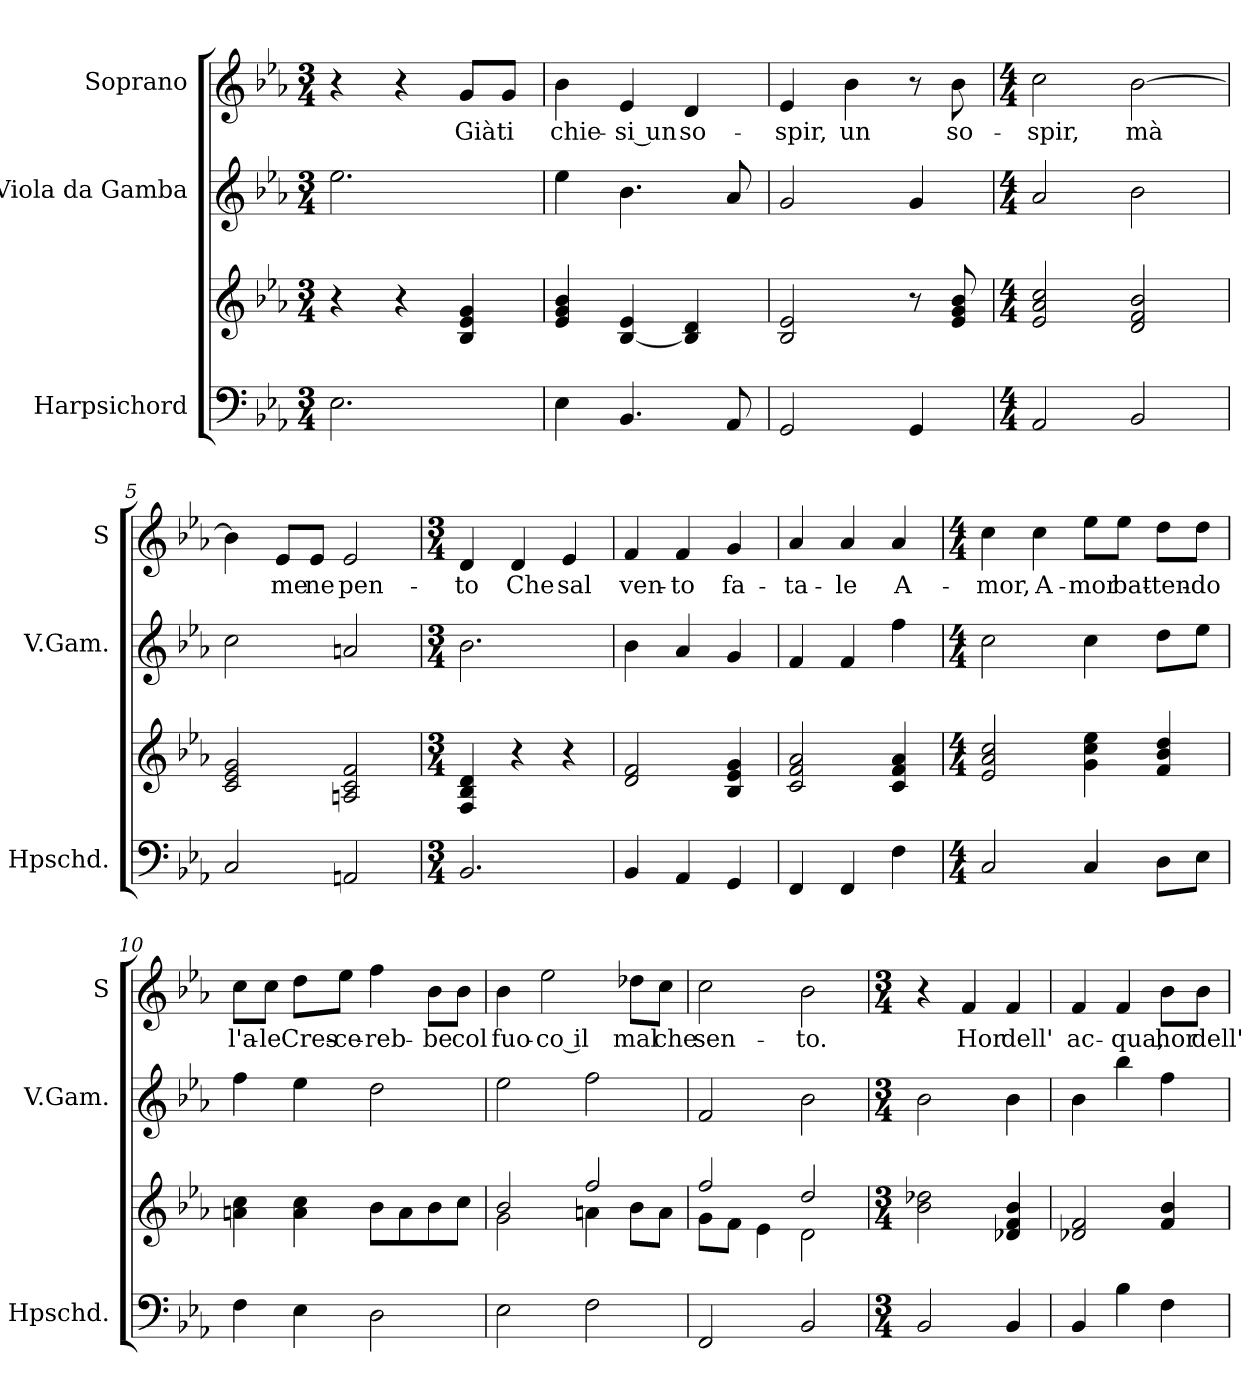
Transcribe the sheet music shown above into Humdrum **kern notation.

**kern	**kern	**kern	**kern	**text
*part3	*part3	*part2	*part1	*part1
*staff4	*staff3	*staff2	*staff1	*staff1
*I"Harpsichord	*	*I"Viola da Gamba	*I"Soprano	*
*I'Hpschd.	*	*I'V.Gam.	*I'S	*
*clefF4	*clefG2	*clefG2	*clefG2	*
*	*	*ITrd7c12	*	*
*k[b-e-a-]	*k[b-e-a-]	*k[b-e-a-]	*k[b-e-a-]	*
*E-:	*E-:	*E-:	*E-:	*
*M3/4	*M3/4	*M3/4	*M3/4	*
=1	=1	=1	=1	=1
2.E-\	4r	2.e-\	4r	.
.	4r	.	4r	.
!	!	!	!	!LO:LY:b
.	4B-/ 4e-/ 4g/	.	8g/L	Già
!	!	!	!	!LO:LY:b
.	.	.	8g/J	ti
=2	=2	=2	=2	=2
!	!	!	!	!LO:LY:b
4E-\	4e-/ 4g/ 4b-/	4e-\	4b-\	chie-
!	!	!	!	!LO:LY:b
4.BB-/	[4B-/ 4e-/	4.B-\	4e-/	-si un
!	!	!	!	!LO:LY:b
.	4B-/] 4d/	.	4d/	so-
8AA-/	.	8A-/	.	.
=3	=3	=3	=3	=3
!	!	!	!	!LO:LY:b
2GG/	2B-/ 2e-/	2G/	4e-/	-spir,
!	!	!	!	!LO:LY:b
.	.	.	4b-\	un
4GG/	8r	4G/	8r	.
!	!	!	!	!LO:LY:b
.	8e-/ 8g/ 8b-/	.	8b-\	so-
=4	=4	=4	=4	=4
*M4/4	*M4/4	*M4/4	*M4/4	*
!	!	!	!	!LO:LY:b
2AA-/	2e-/ 2a-/ 2cc/	2A-/	2cc\	-spir,
!	!	!	!	!LO:LY:b
2BB-/	2d/ 2f/ 2b-/	2B-\	[2b-\	mà
=5	=5	=5	=5	=5
2C/	2c/ 2e-/ 2g/	2c\	4b-\]	.
!	!	!	!	!LO:LY:b
.	.	.	8e-/L	me
!	!	!	!	!LO:LY:b
.	.	.	8e-/J	ne
!	!	!	!	!LO:LY:b
2AAn/	2An/ 2c/ 2f/	2An/	2e-/	pen-
!!LO:LB:g=z
=6	=6	=6	=6	=6
*M3/4	*M3/4	*M3/4	*M3/4	*
!	!	!	!	!LO:LY:b
2.BB-/	4F/ 4B-/ 4d/	2.B-\	4d/	-to
!	!	!	!	!LO:LY:b
.	4r	.	4d/	Che
!	!	!	!	!LO:LY:b
.	4r	.	4e-/	sal
=7	=7	=7	=7	=7
!	!	!	!	!LO:LY:b
4BB-/	2d/ 2f/	4B-\	4f/	ven-
!	!	!	!	!LO:LY:b
4AA-/	.	4A-/	4f/	-to
!	!	!	!	!LO:LY:b
4GG/	4B-/ 4e-/ 4g/	4G/	4g/	fa-
=8	=8	=8	=8	=8
!	!	!	!	!LO:LY:b
4FF/	2c/ 2f/ 2a-/	4F/	4a-/	-ta-
!	!	!	!	!LO:LY:b
4FF/	.	4F/	4a-/	-le
!	!	!	!	!LO:LY:b
4F\	4c/ 4f/ 4a-/	4f\	4a-/	A-
=9	=9	=9	=9	=9
*M4/4	*M4/4	*M4/4	*M4/4	*
!	!	!	!	!LO:LY:b
2C/	2e-/ 2a-/ 2cc/	2c\	4cc\	-mor,
!	!	!	!	!LO:LY:b
.	.	.	4cc\	A-
!	!	!	!	!LO:LY:b
4C/	4g\ 4cc\ 4ee-\	4c\	8ee-\L	-mor
!	!	!	!	!LO:LY:b
.	.	.	8ee-\J	bat-
!	!	!	!	!LO:LY:b
8D\L	4f/ 4b-/ 4dd/	8d\L	8dd\L	-ten-
!	!	!	!	!LO:LY:b
8E-\J	.	8e-\J	8dd\J	-do
=10	=10	=10	=10	=10
!	!	!	!	!LO:LY:b
4F\	4an\ 4cc\	4f\	8cc\L	l'a-
!	!	!	!	!LO:LY:b
.	.	.	8cc\J	-le
!	!	!	!	!LO:LY:b
4E-\	4a\ 4cc\	4e-\	8dd\L	Cres-
!	!	!	!	!LO:LY:b
.	.	.	8ee-\J	-ce-
!	!	!	!	!LO:LY:b
2D\	8b-\L	2d\	4ff\	-reb-
.	8a\	.	.	.
!	!	!	!	!LO:LY:b
.	8b-\	.	8b-\L	-be
!	!	!	!	!LO:LY:b
.	8cc\J	.	8b-\J	col
!!LO:LB:g=z
=11	=11	=11	=11	=11
*	*^	*	*	*
!	!	!	!	!	!LO:LY:b
2E-\	2b-/	2g\	2e-\	4b-\	fuo-
!	!	!	!	!	!LO:LY:b
.	.	.	.	2ee-\	-co il
2F\	2ff/	4an\	2f\	.	.
!	!	!	!	!	!LO:LY:b
.	.	8b-\L	.	8dd-X\L	mal
!	!	!	!	!	!LO:LY:b
.	.	8a\J	.	8cc\J	che
=12	=12	=12	=12	=12	=12
!	!	!	!	!	!LO:LY:b
2FF/	2ff/	8g\L	2F/	2cc\	sen-
.	.	8f\J	.	.	.
.	.	4e-\	.	.	.
!	!	!	!	!	!LO:LY:b
2BB-/	2dd/	2d\	2B-\	2b-\	-to.
*	*v	*v	*	*	*
=13	=13	=13	=13	=13
*M3/4	*M3/4	*M3/4	*M3/4	*
2BB-/	2b-\ 2dd-X\	2B-\	4r	.
!	!	!	!	!LO:LY:b
.	.	.	4f/	Hor
!	!	!	!	!LO:LY:b
4BB-/	4d-X/ 4f/ 4b-/	4B-\	4f/	dell'
=14	=14	=14	=14	=14
!	!	!	!	!LO:LY:b
4BB-/	2d-X/ 2f/	4B-\	4f/	ac-
!	!	!	!	!LO:LY:b
4B-\	.	4b-\	4f/	-qua,
!	!	!	!	!LO:LY:b
4F\	4f/ 4b-/	4f\	8b-\L	hor
!	!	!	!	!LO:LY:b
.	.	.	8b-\J	dell'
=	=	=	=	=
*-	*-	*-	*-	*-
